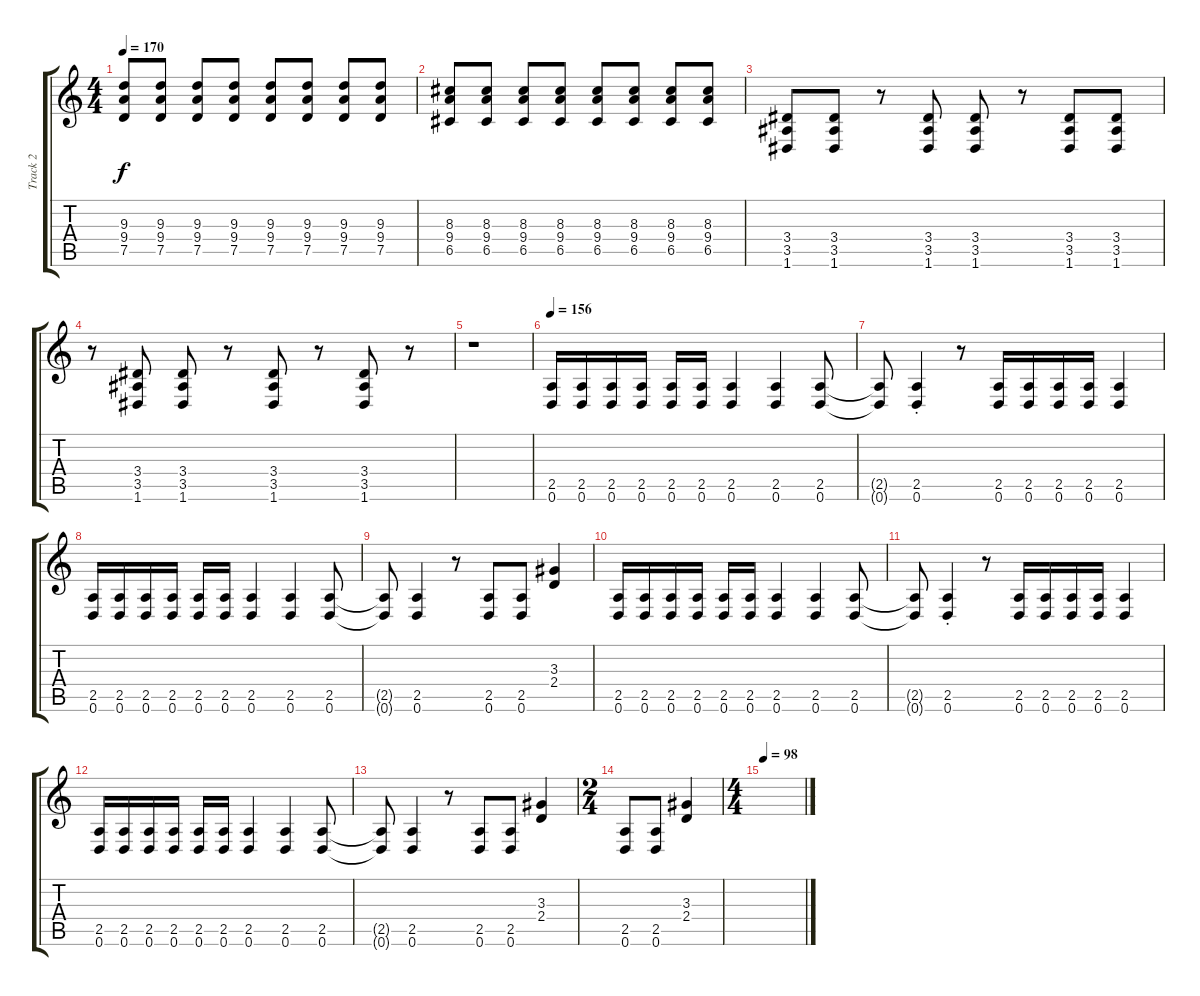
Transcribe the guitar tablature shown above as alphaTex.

\track ("Track 2" "Track 2") {instrument distortionguitar}
\staff {score tabs}
\tuning (D4 A3 F3 C3 G2 D2) {hide}
\ts (4 4)
\tempo 170
\clef g2
\ks c
(9.3 9.4 7.5).8{dy f} (9.3 9.4 7.5).8 (9.3 9.4 7.5).8 (9.3 9.4 7.5).8 (9.3 9.4 7.5).8 (9.3 9.4 7.5).8 (9.3 9.4 7.5).8 (9.3 9.4 7.5).8 |
(8.3 9.4 6.5).8 (8.3 9.4 6.5).8 (8.3 9.4 6.5).8 (8.3 9.4 6.5).8 (8.3 9.4 6.5).8 (8.3 9.4 6.5).8 (8.3 9.4 6.5).8 (8.3 9.4 6.5).8 |
(3.4 3.5 1.6).8 (3.4 3.5 1.6).8 r.8 (3.4 3.5 1.6).8 (3.4 3.5 1.6).8 r.8 (3.4 3.5 1.6).8 (3.4 3.5 1.6).8 |
r.8 (3.4 3.5 1.6).8 (3.4 3.5 1.6).8 r.8 (3.4 3.5 1.6).8 r.8 (3.4 3.5 1.6).8 r.8 |
r.1 |
\tempo 156
(2.5 0.6).16 (2.5 0.6).16 (2.5 0.6).16 (2.5 0.6).16 (2.5 0.6).16 (2.5 0.6).16 (2.5 0.6).4 (2.5 0.6).4 (2.5 0.6).8 |
(2.5{t} 0.6{t}).8 (2.5{st} 0.6{st}).4 r.8 (2.5 0.6).16 (2.5 0.6).16 (2.5 0.6).16 (2.5 0.6).16 (2.5 0.6).4 |
(2.5 0.6).16 (2.5 0.6).16 (2.5 0.6).16 (2.5 0.6).16 (2.5 0.6).16 (2.5 0.6).16 (2.5 0.6).4 (2.5 0.6).4 (2.5 0.6).8 |
(2.5{t} 0.6{t}).8 (2.5 0.6).4 r.8 (2.5 0.6).8 (2.5 0.6).8 (3.3 2.4).4 |
(2.5 0.6).16 (2.5 0.6).16 (2.5 0.6).16 (2.5 0.6).16 (2.5 0.6).16 (2.5 0.6).16 (2.5 0.6).4 (2.5 0.6).4 (2.5 0.6).8 |
(2.5{t} 0.6{t}).8 (2.5{st} 0.6{st}).4 r.8 (2.5 0.6).16 (2.5 0.6).16 (2.5 0.6).16 (2.5 0.6).16 (2.5 0.6).4 |
(2.5 0.6).16 (2.5 0.6).16 (2.5 0.6).16 (2.5 0.6).16 (2.5 0.6).16 (2.5 0.6).16 (2.5 0.6).4 (2.5 0.6).4 (2.5 0.6).8 |
(2.5{t} 0.6{t}).8 (2.5 0.6).4 r.8 (2.5 0.6).8 (2.5 0.6).8 (3.3 2.4).4 |
\ts (2 4)
(2.5 0.6).8 (2.5 0.6).8 (3.3 2.4).4 |
\ts (4 4)
\tempo 98
